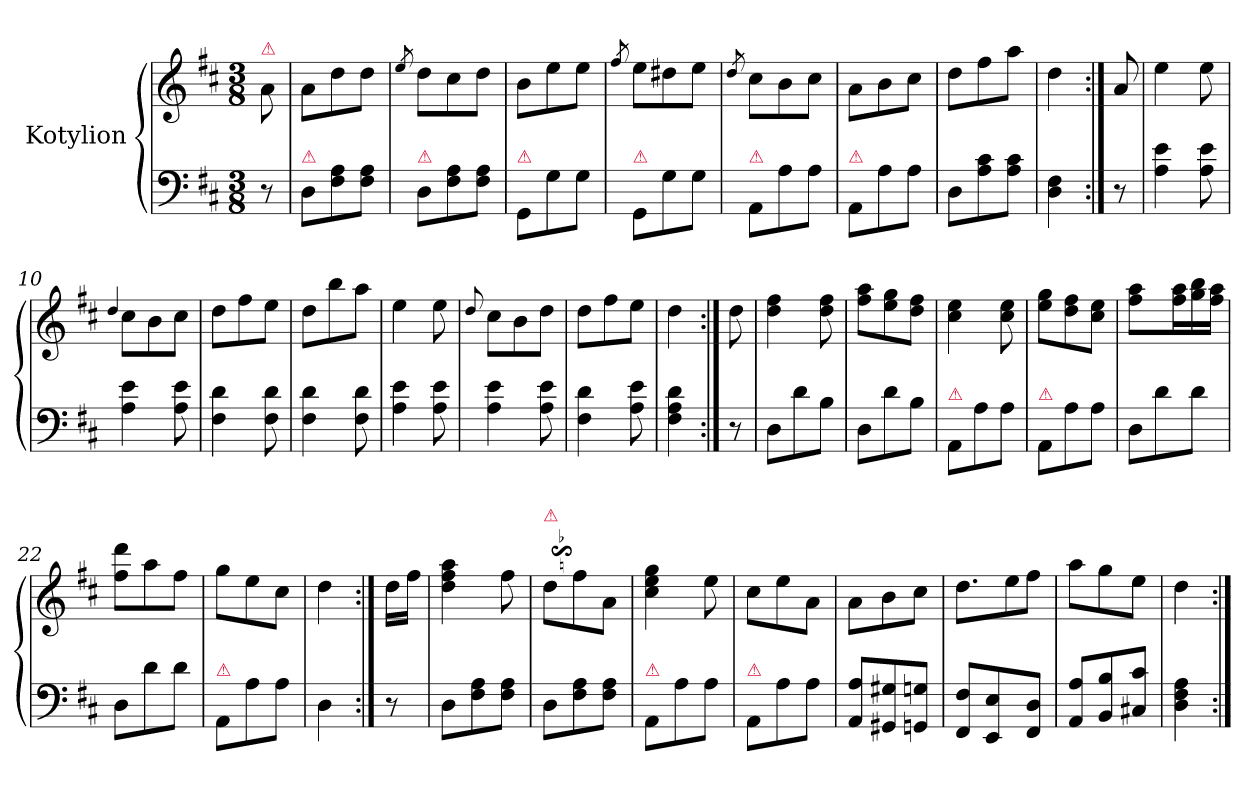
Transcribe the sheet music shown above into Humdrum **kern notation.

**kern	**kern
*part1	*part1
*staff2	*staff1
*I"Kotylion	*
*clefF4	*clefG2
*k[f#c#]	*k[f#c#]
*M3/8	*M3/8
=	=
!	!LO:TX:a:color=crimson:t=⚠
8r	8a\
=1	=1
!LO:TX:a:color=crimson:t=⚠	!
8D\L	8a\L
8F#\ 8A\	8dd\
8F#\ 8A\J	8dd\J
=2	=2
.	8qee/
!LO:TX:a:color=crimson:t=⚠	!
8D\L	8dd\L
8F#\ 8A\	8cc#\
8F#\ 8A\J	8dd\J
=3	=3
!LO:TX:a:color=crimson:t=⚠	!
8GG/L	8b\L
8G\	8ee\
8G\J	8ee\J
=4	=4
.	8qff#/
!LO:TX:a:color=crimson:t=⚠	!
8GG/L	8ee\L
8G\	8dd#X\
8G\J	8ee\J
=5	=5
.	8qdd/
!LO:TX:a:color=crimson:t=⚠	!
8AA/L	8cc#\L
8A\	8b\
8A\J	8cc#\J
=6	=6
!LO:TX:a:color=crimson:t=⚠	!
8AA/L	8a\L
8A\	8b\
8A\J	8cc#\J
=7	=7
8D\L	8dd\L
8A\ 8c#\	8ff#\
8A\ 8c#\J	8aa\J
=	=
4D\ 4F#\	4dd\
=8:|!	=8:|!
8r	8a/
=9	=9
4A\ 4e\	4ee\
8A\ 8e\	8ee\
=10	=10
.	4qqdd
4A\ 4e\	8cc#\L
.	8b\
8A\ 8e\	8cc#\J
=11	=11
4F#\ 4d\	8dd\L
.	8ff#\
8F#\ 8d\	8ee\J
=12	=12
4F#\ 4d\	8dd\L
.	8bb\
8F#\ 8d\	8aa\J
=13	=13
4A\ 4e\	4ee\
8A\ 8e\	8ee\
=14	=14
.	8qqdd
4A\ 4e\	8cc#\L
.	8b\
8A\ 8e\	8dd\J
=15	=15
4F#\ 4d\	8dd\L
.	8ff#\
8A\ 8e\	8ee\J
=	=
4F#\ 4A\ 4d\	4dd\
=16:|!	=16:|!
8r	8dd\
=17	=17
8D\L	4dd\ 4ff#\
8d\	.
8B\J	8dd\ 8ff#\
=18	=18
8D\L	8ff#\ 8aa\L
8d\	8ee\ 8gg\
8B\J	8dd\ 8ff#\J
=19	=19
!LO:TX:a:color=crimson:t=⚠	!
8AA/L	4cc#\ 4ee\
8A\	.
8A\J	8cc#\ 8ee\
=20	=20
!LO:TX:a:color=crimson:t=⚠	!
8AA/L	8ee\ 8gg\L
8A\	8dd\ 8ff#\
8A\J	8cc#\ 8ee\J
=21	=21
!	!LO:N:vis=8
8D\L	8.ff#\ 8.aa\L
8d\	.
.	16ff#\ 16aa\L
8d\J	16gg\ 16bb\
.	16ff#\ 16aa\JJ
=22	=22
8D\L	8ff#\ 8ddd\L
8d\	8aa\
8d\J	8ff#\J
=23	=23
!LO:TX:a:color=crimson:t=⚠	!
8AA/L	8gg\L
8A\	8ee\
8A\J	8cc#\J
=	=
4D\	4dd\
=24:|!	=24:|!
8r	16dd\LL
.	16ff#\JJ
=25	=25
8D\L	4dd\ 4ff#\ 4aa\
8F#\ 8A\	.
8F#\ 8A\J	8ff#\
=26	=26
!	!LO:TX:a:color=crimson:t=⚠
8D\L	8dd$Ss\L
8F#\ 8A\	8ff#\
8F#\ 8A\J	8a\J
=27	=27
!LO:TX:a:color=crimson:t=⚠	!
8AA/L	4cc#\ 4ee\ 4gg\
8A\	.
8A\J	8ee\
=28	=28
!LO:TX:a:color=crimson:t=⚠	!
8AA/L	8cc#\L
8A\	8ee\
8A\J	8a\J
=29	=29
8AA/ 8A/L	8a\L
8GG#X/ 8G#X/	8b\
8GGn/ 8Gn/J	8cc#\J
=30	=30
8FF#/ 8F#/L	8.dd\L
8EE/ 8E/	.
!	!LO:N:vis=8
.	16ee\
8FF#/ 8D/J	8ff#\J
=31	=31
8AA/ 8A/L	8aa\L
8BB/ 8B/	8gg\
8C#X/ 8c#/J	8ee\J
=32	=32
4D\ 4F#\ 4A\	4dd\
=:|!	=:|!
*-	*-
